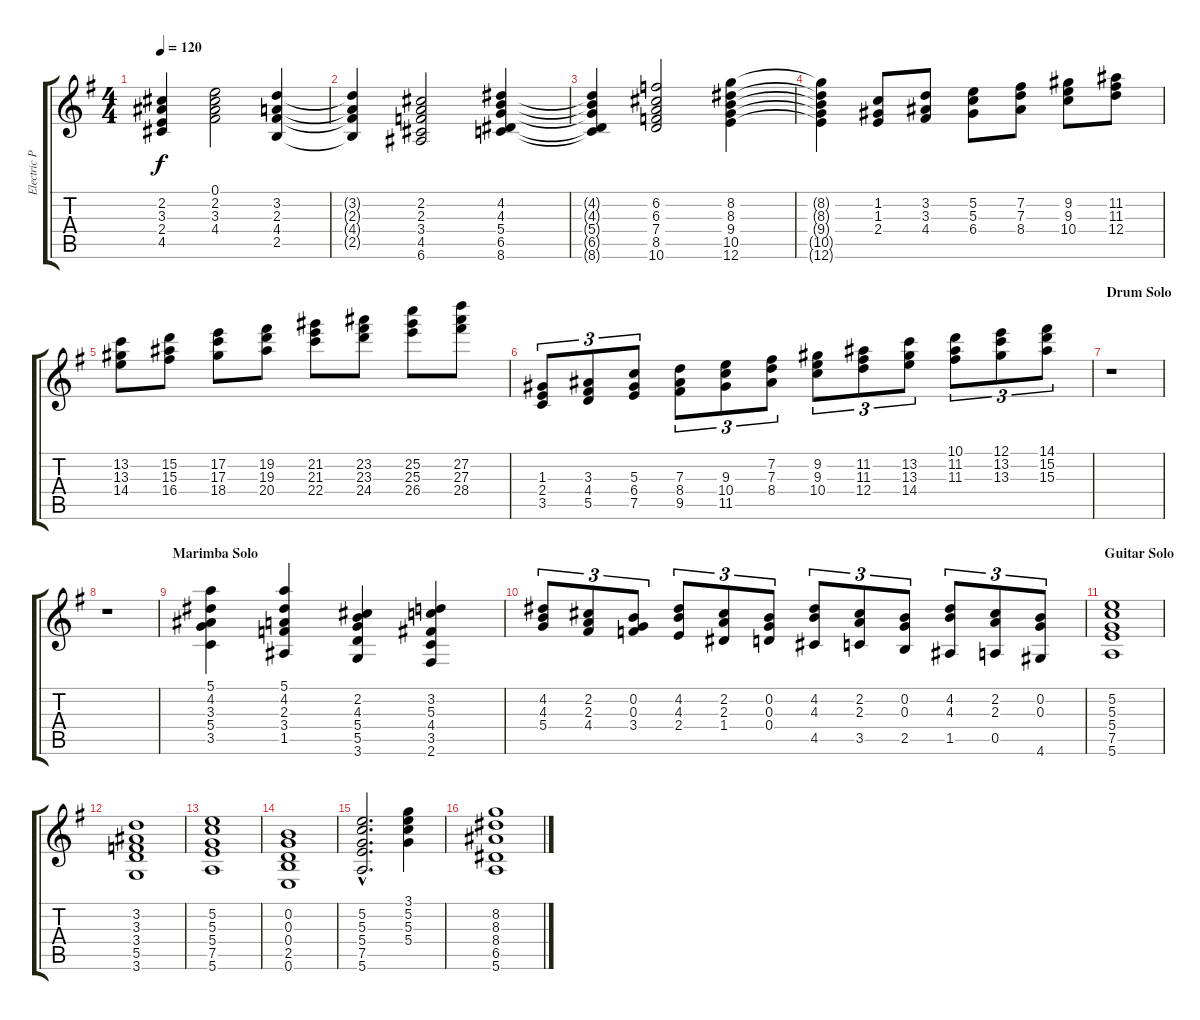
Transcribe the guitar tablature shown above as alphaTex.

\track ("Electric Piano" "Electric P") {instrument electricpiano1}
\staff {score tabs}
\tuning (E5 B4 G4 D4 A3 E3) {hide}
\ts (4 4)
\tempo 120
\clef g2
\ks eminor
(2.2{t} 3.3{t} 2.4{t} 4.5{t}).4{dy f} (0.1 2.2 3.3 4.4).2 (3.2 2.3 4.4 2.5).4 |
(3.2{t} 2.3{t} 4.4{t} 2.5{t}).4 (2.2 2.3 3.4 4.5 6.6).2 (4.2 4.3 5.4 6.5 8.6).4 |
(4.2{t} 4.3{t} 5.4{t} 6.5{t} 8.6{t}).4 (6.2 6.3 7.4 8.5 10.6).2 (8.2 8.3 9.4 10.5 12.6).4 |
(8.2{t} 8.3{t} 9.4{t} 10.5{t} 12.6{t}).4 (1.2 1.3 2.4).8 (3.2 3.3 4.4).8 (5.2 5.3 6.4).8 (7.2 7.3 8.4).8 (9.2 9.3 10.4).8 (11.2 11.3 12.4).8 |
(13.2 13.3 14.4).8 (15.2 15.3 16.4).8 (17.2 17.3 18.4).8 (19.2 19.3 20.4).8 (21.2 21.3 22.4).8 (23.2 23.3 24.4).8 (25.2 25.3 26.4).8 (27.2 27.3 28.4).8 |
(1.3 2.4 3.5).8{tu (3 2)} (3.3 4.4 5.5).8{tu (3 2)} (5.3 6.4 7.5).8{tu (3 2)} (7.3 8.4 9.5).8{tu (3 2)} (9.3 10.4 11.5).8{tu (3 2)} (7.2 7.3 8.4).8{tu (3 2)} (9.2 9.3 10.4).8{tu (3 2)} (11.2 11.3 12.4).8{tu (3 2)} (13.2 13.3 14.4).8{tu (3 2)} (10.1 11.2 11.3).8{tu (3 2)} (12.1 13.2 13.3).8{tu (3 2)} (14.1 15.2 15.3).8{tu (3 2)} |
\section ("" "Drum Solo")
r.1 |
r.1 |
\section ("" "Marimba Solo")
(5.1 4.2 3.3 5.4 3.5).4 (5.1 4.2 2.3 3.4 1.5).4 (2.2 4.3 5.4 5.5 3.6).4 (3.2 5.3 4.4 3.5 2.6).4 |
(4.2 4.3 5.4).8{tu (3 2)} (2.2 2.3 4.4).8{tu (3 2)} (0.2 0.3 3.4).8{tu (3 2)} (4.2 4.3 2.4).8{tu (3 2)} (2.2 2.3 1.4).8{tu (3 2)} (0.2 0.3 0.4).8{tu (3 2)} (4.2 4.3 4.5).8{tu (3 2)} (2.2 2.3 3.5).8{tu (3 2)} (0.2 0.3 2.5).8{tu (3 2)} (4.2 4.3 1.5).8{tu (3 2)} (2.2 2.3 0.5).8{tu (3 2)} (0.2 0.3 4.6).8{tu (3 2)} |
\section ("" "Guitar Solo")
(5.2 5.3 5.4 7.5 5.6).1 |
(3.2 3.3 3.4 5.5 3.6).1 |
(5.2 5.3 5.4 7.5 5.6).1 |
(0.2 0.3 0.4 2.5 0.6).1 |
(5.2{hac} 5.3{hac} 5.4{hac} 7.5{hac} 5.6{hac}).2{d} (3.1 5.2 5.3 5.4).4 |
(8.2 8.3 8.4 6.5 5.6).1
